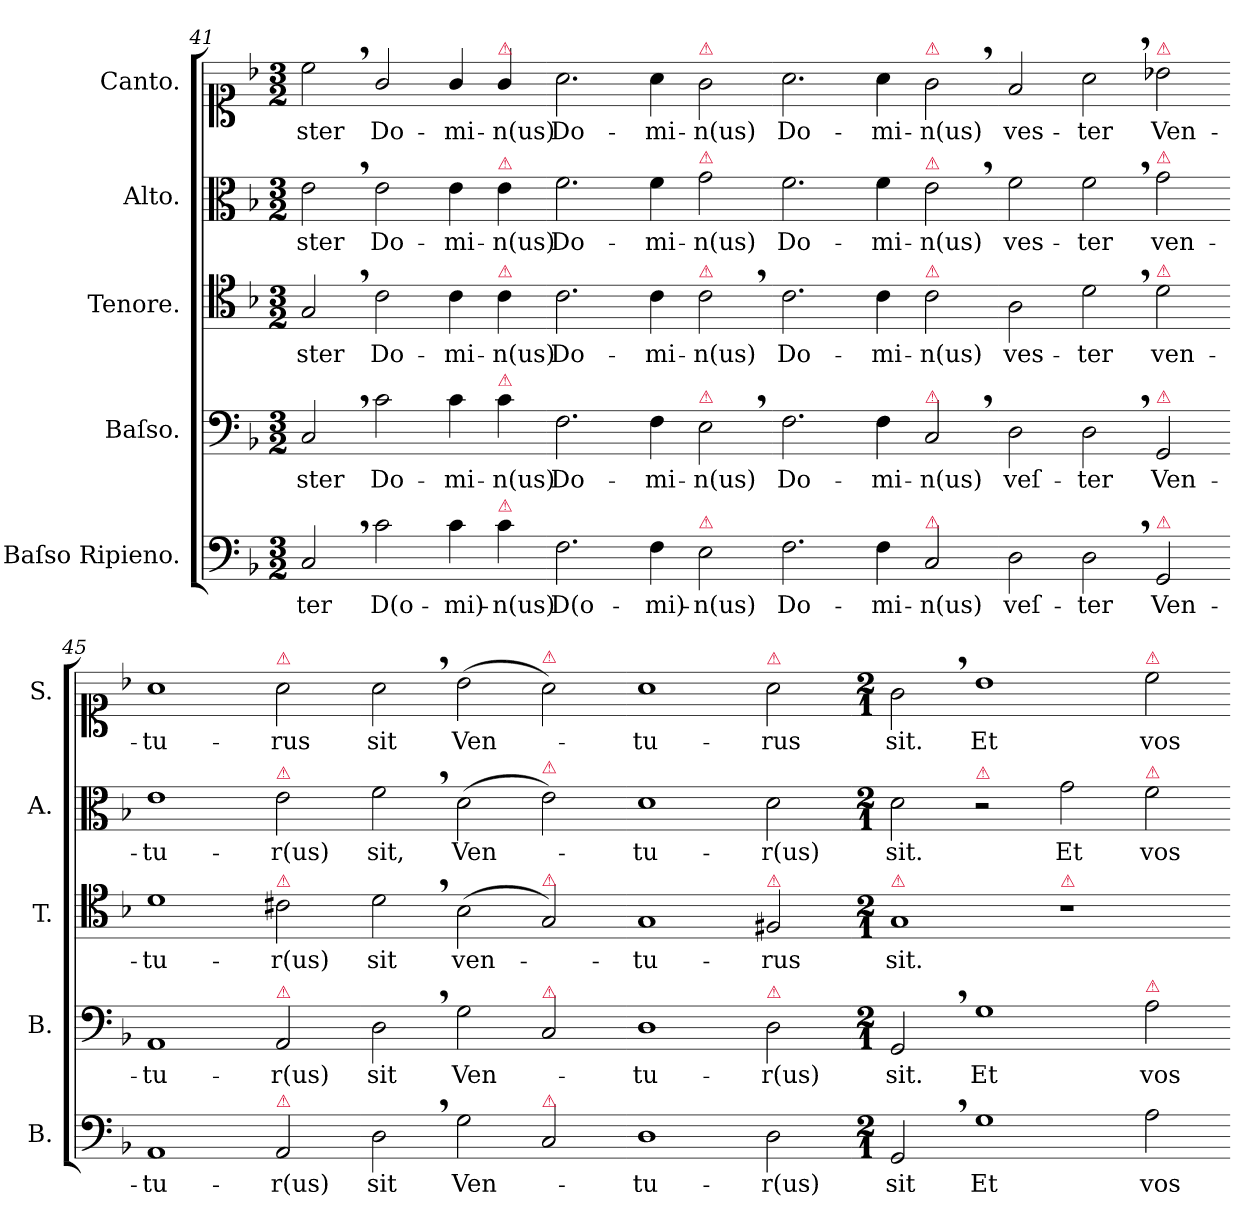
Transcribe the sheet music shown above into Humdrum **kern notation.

**kern	**text	**kern	**text	**kern	**text	**kern	**text	**kern	**text
*part5	*part5	*part4	*part4	*part3	*part3	*part2	*part2	*part1	*part1
*staff5	*staff5	*staff4	*staff4	*staff3	*staff3	*staff2	*staff2	*staff1	*staff1
*I"Baſso Ripieno.	*	*I"Baſso.	*	*I"Tenore.	*	*I"Alto.	*	*I"Canto.	*
*I'B.	*	*I'B.	*	*I'T.	*	*I'A.	*	*I'S.	*
*clefF4	*	*clefF4	*	*clefC4	*	*clefC3	*	*clefC1	*
*k[b-]	*	*k[b-]	*	*k[b-]	*	*k[b-]	*	*k[b-]	*
*F:	*	*F:	*	*F:	*	*F:	*	*F:	*
*M3/2	*	*M3/2	*	*M3/2	*	*M3/2	*	*M3/2	*
=41	=41	=41	=41	=41	=41	=41	=41	=41	=41
2C,</	-ter	2C,</	-ster	2G,</	-ster	2e,<\	-ster	2cc,<\	-ster
2c\	D(o-	2c\	Do-	2c\	Do-	2e\	Do-	2g/	Do-
4c\	-mi)-	4c\	-mi-	4c\	-mi-	4e\	-mi-	4g/	-mi-
!	!	!	!	!	!	!	!	!LO:TX:a:color=crimson:t=⚠	!
!	!	!	!	!	!	!LO:TX:a:color=crimson:t=⚠	!	!	!
!	!	!	!	!LO:TX:a:color=crimson:t=⚠	!	!	!	!	!
!	!	!LO:TX:a:color=crimson:t=⚠	!	!	!	!	!	!	!
!LO:TX:a:color=crimson:t=⚠	!	!	!	!	!	!	!	!	!
4c\	-n(us)	4c\	-n(us)	4c\	-n(us)	4e\	-n(us)	4g/	-n(us)
=42-	=42-	=42-	=42-	=42-	=42-	=42-	=42-	=42-	=42-
!	!LO:LY:i	!	!LO:LY:i	!	!LO:LY:i	!	!LO:LY:i	!	!LO:LY:i
2.F\	D(o-	2.F\	Do-	2.c\	Do-	2.f\	Do-	2.a\	Do-
!	!LO:LY:i	!	!LO:LY:i	!	!LO:LY:i	!	!LO:LY:i	!	!LO:LY:i
4F\	-mi)-	4F\	-mi-	4c\	-mi-	4f\	-mi-	4a\	-mi-
!	!	!	!	!	!	!	!	!LO:TX:a:color=crimson:t=⚠	!
!	!	!	!	!	!	!LO:TX:a:color=crimson:t=⚠	!	!	!
!	!	!	!	!LO:TX:a:color=crimson:t=⚠	!	!	!	!	!
!	!	!LO:TX:a:color=crimson:t=⚠	!	!	!	!	!	!	!
!LO:TX:a:color=crimson:t=⚠	!	!	!	!	!	!	!	!	!
!	!LO:LY:i	!	!LO:LY:i	!	!LO:LY:i	!	!LO:LY:i	!	!LO:LY:i
2E\	-n(us)	2E,<\	-n(us)	2c,<\	-n(us)	2g\	-n(us)	2g\	-n(us)
=43-	=43-	=43-	=43-	=43-	=43-	=43-	=43-	=43-	=43-
2.F\	Do-	2.F\	Do-	2.c\	Do-	2.f\	Do-	2.a\	Do-
4F\	-mi-	4F\	-mi-	4c\	-mi-	4f\	-mi-	4a\	-mi-
!	!	!	!	!	!	!	!	!LO:TX:a:color=crimson:t=⚠	!
!	!	!	!	!	!	!LO:TX:a:color=crimson:t=⚠	!	!	!
!	!	!	!	!LO:TX:a:color=crimson:t=⚠	!	!	!	!	!
!	!	!LO:TX:a:color=crimson:t=⚠	!	!	!	!	!	!	!
!LO:TX:a:color=crimson:t=⚠	!	!	!	!	!	!	!	!	!
2C/	-n(us)	2C,</	-n(us)	2c\	-n(us)	2e,<\	-n(us)	2g,<\	-n(us)
=44-	=44-	=44-	=44-	=44-	=44-	=44-	=44-	=44-	=44-
2D\	veſ-	2D\	veſ-	2A\	ves-	2f\	ves-	2f/	ves-
2D,<\	-ter	2D,<\	-ter	2d,<\	-ter	2f,<\	-ter	2a,<\	-ter
!	!	!	!	!	!	!	!	!LO:TX:a:color=crimson:t=⚠	!
!	!	!	!	!	!	!LO:TX:a:color=crimson:t=⚠	!	!	!
!	!	!	!	!LO:TX:a:color=crimson:t=⚠	!	!	!	!	!
!	!	!LO:TX:a:color=crimson:t=⚠	!	!	!	!	!	!	!
!LO:TX:a:color=crimson:t=⚠	!	!	!	!	!	!	!	!	!
2GG/	Ven-	2GG/	Ven-	2d\	ven-	2g\	ven-	2b-X\	Ven-
=45-	=45-	=45-	=45-	=45-	=45-	=45-	=45-	=45-	=45-
1AA	-tu-	1AA	-tu-	1d	-tu-	1e	-tu-	1a	-tu-
!	!	!	!	!	!	!	!	!LO:TX:a:color=crimson:t=⚠	!
!	!	!	!	!	!	!LO:TX:a:color=crimson:t=⚠	!	!	!
!	!	!	!	!LO:TX:a:color=crimson:t=⚠	!	!	!	!	!
!	!	!LO:TX:a:color=crimson:t=⚠	!	!	!	!	!	!	!
!LO:TX:a:color=crimson:t=⚠	!	!	!	!	!	!	!	!	!
2AA/	-r(us)	2AA/	-r(us)	2c#X\	-r(us)	2e\	-r(us)	2a\	-rus
=46-	=46-	=46-	=46-	=46-	=46-	=46-	=46-	=46-	=46-
2D,<\	sit	2D,<\	sit	2d,<\	sit	2f,<\	sit,	2a,<\	sit
!	!LO:LY:i	!	!	!	!	!	!	!	!
2G\	Ven-	2G\	Ven-	(2B-\	ven-	(2d\	Ven-	(2b-\	Ven-
!	!	!	!	!	!	!	!	!LO:TX:a:color=crimson:t=⚠	!
!	!	!	!	!	!	!LO:TX:a:color=crimson:t=⚠	!	!	!
!	!	!	!	!LO:TX:a:color=crimson:t=⚠	!	!	!	!	!
!	!	!LO:TX:a:color=crimson:t=⚠	!	!	!	!	!	!	!
!LO:TX:a:color=crimson:t=⚠	!	!	!	!	!	!	!	!	!
2C/	.	2C/	.	2G/)	.	2e\)	.	2a\)	.
=47-	=47-	=47-	=47-	=47-	=47-	=47-	=47-	=47-	=47-
!	!LO:LY:i	!	!	!	!	!	!	!	!
1D	-tu-	1D	-tu-	1G	-tu-	1d	-tu-	1a	-tu-
!	!	!	!	!	!	!	!	!LO:TX:a:color=crimson:t=⚠	!
!	!	!	!	!LO:TX:a:color=crimson:t=⚠	!	!	!	!	!
!	!	!LO:TX:a:color=crimson:t=⚠	!	!	!	!	!	!	!
!	!LO:LY:i	!	!	!	!	!	!	!	!
2D\	-r(us)	2D\	-r(us)	2F#X/	-rus	2d\	-r(us)	2a\	-rus
=48-	=48-	=48-	=48-	=48-	=48-	=48-	=48-	=48-	=48-
*M2/1	*	*M2/1	*	*M2/1	*	*M2/1	*	*M2/1	*
!	!	!	!	!LO:TX:a:color=crimson:t=⚠	!	!	!	!	!
!	!LO:LY:i	!	!	!	!	!	!	!	!
2GG,</	sit	2GG,</	sit.	1G	sit.	2d\	sit.	2g,<\	sit.
!	!	!	!	!	!	!LO:TX:a:color=crimson:t=⚠	!	!	!
1G\	Et	1G\	Et	.	.	2r	.	1b-\	Et
!	!	!	!	!LO:TX:a:color=crimson:t=⚠	!	!	!	!	!
.	.	.	.	1r	.	2g\	Et	.	.
!	!	!	!	!	!	!	!	!LO:TX:a:color=crimson:t=⚠	!
!	!	!	!	!	!	!LO:TX:a:color=crimson:t=⚠	!	!	!
!	!	!LO:TX:a:color=crimson:t=⚠	!	!	!	!	!	!	!
2A\	vos	2A\	vos	.	.	2f\	vos	2cc\	vos
=-	=-	=-	=-	=-	=-	=-	=-	=-	=-
*-	*-	*-	*-	*-	*-	*-	*-	*-	*-
